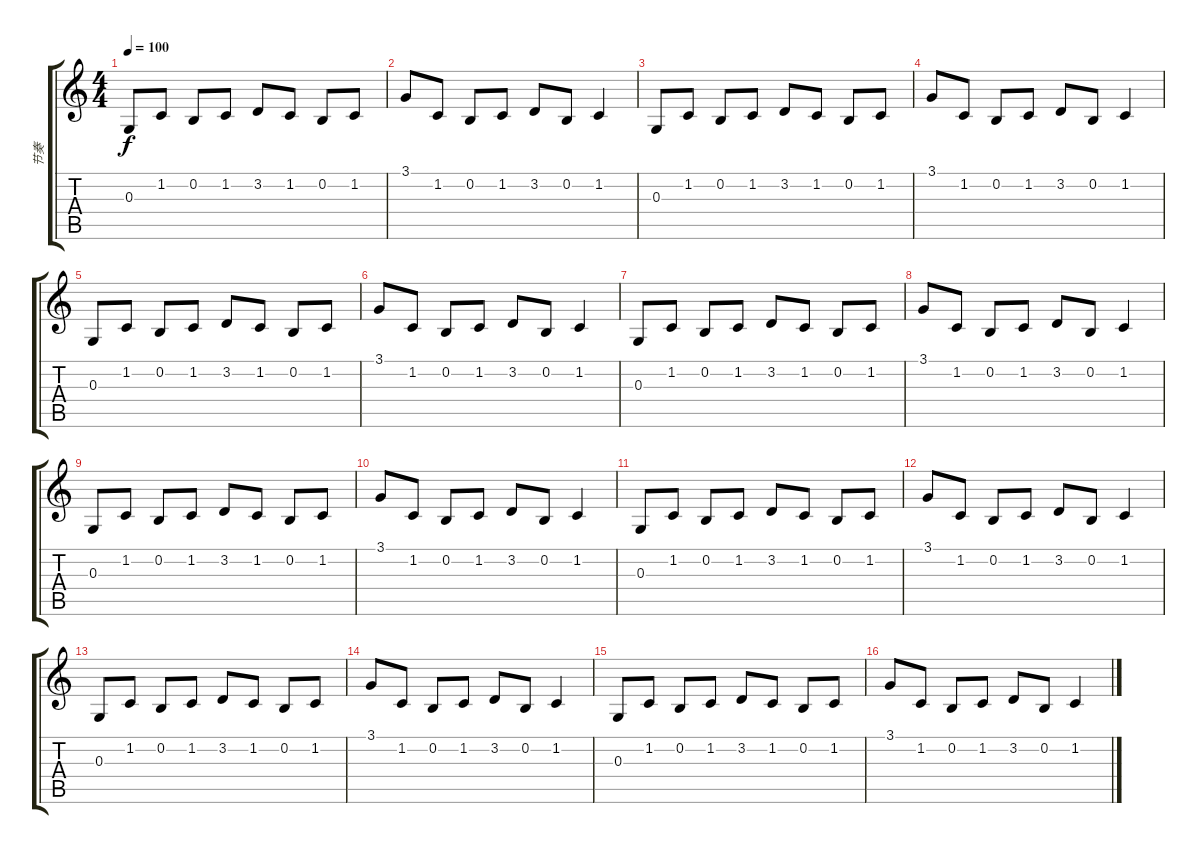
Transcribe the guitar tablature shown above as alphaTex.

\track ("节奏" "节奏") {instrument electricgrandpiano}
\staff {score tabs}
\tuning (E4 B3 G3 D3 A2 E2) {hide}
\ts (4 4)
\tempo 100
\clef g2
\ks c
0.3.8{dy f} 1.2.8 0.2.8 1.2.8 3.2.8 1.2.8 0.2.8 1.2.8 |
3.1.8 1.2.8 0.2.8 1.2.8 3.2.8 0.2.8 1.2.4 |
0.3.8 1.2.8 0.2.8 1.2.8 3.2.8 1.2.8 0.2.8 1.2.8 |
3.1.8 1.2.8 0.2.8 1.2.8 3.2.8 0.2.8 1.2.4 |
0.3.8 1.2.8 0.2.8 1.2.8 3.2.8 1.2.8 0.2.8 1.2.8 |
3.1.8 1.2.8 0.2.8 1.2.8 3.2.8 0.2.8 1.2.4 |
0.3.8 1.2.8 0.2.8 1.2.8 3.2.8 1.2.8 0.2.8 1.2.8 |
3.1.8 1.2.8 0.2.8 1.2.8 3.2.8 0.2.8 1.2.4 |
0.3.8 1.2.8 0.2.8 1.2.8 3.2.8 1.2.8 0.2.8 1.2.8 |
3.1.8 1.2.8 0.2.8 1.2.8 3.2.8 0.2.8 1.2.4 |
0.3.8 1.2.8 0.2.8 1.2.8 3.2.8 1.2.8 0.2.8 1.2.8 |
3.1.8 1.2.8 0.2.8 1.2.8 3.2.8 0.2.8 1.2.4 |
0.3.8 1.2.8 0.2.8 1.2.8 3.2.8 1.2.8 0.2.8 1.2.8 |
3.1.8 1.2.8 0.2.8 1.2.8 3.2.8 0.2.8 1.2.4 |
0.3.8 1.2.8 0.2.8 1.2.8 3.2.8 1.2.8 0.2.8 1.2.8 |
3.1.8 1.2.8 0.2.8 1.2.8 3.2.8 0.2.8 1.2.4
